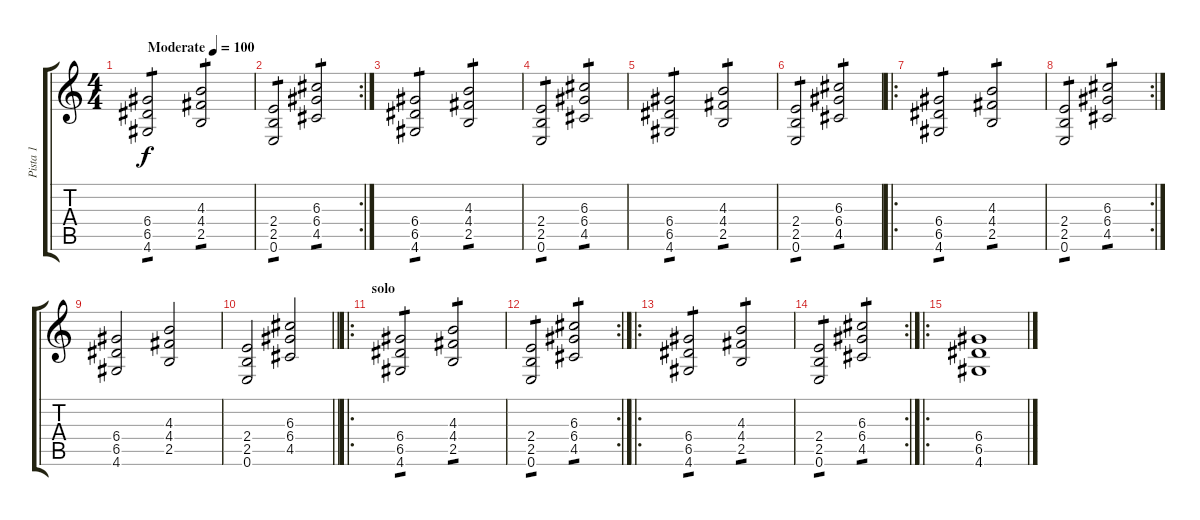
\track ("Pista 1" "Pista 1") {instrument overdrivenguitar}
\staff {score tabs}
\tuning (E4 B3 G3 D3 A2 E2) {hide}
\ts (4 4)
\tempo (100 "Moderate")
\clef g2
\ks c
(6.4 6.5 4.6).2{tp 1 dy f instrument overdrivenguitar} (4.3 4.4 2.5).2{tp 1} |
\rc 2
(2.4 2.5 0.6).2{tp 1} (6.3 6.4 4.5).2{tp 1} |
(6.4 6.5 4.6).2{tp 1} (4.3 4.4 2.5).2{tp 1} |
(2.4 2.5 0.6).2{tp 1} (6.3 6.4 4.5).2{tp 1} |
(6.4 6.5 4.6).2{tp 1} (4.3 4.4 2.5).2{tp 1} |
(2.4 2.5 0.6).2{tp 1} (6.3 6.4 4.5).2{tp 1} |
\ro
(6.4 6.5 4.6).2{tp 1} (4.3 4.4 2.5).2{tp 1} |
\rc 2
(2.4 2.5 0.6).2{tp 1} (6.3 6.4 4.5).2{tp 1} |
(6.4 6.5 4.6).2 (4.3 4.4 2.5).2 |
\barLineRight lightlight
(2.4 2.5 0.6).2 (6.3 6.4 4.5).2 |
\ro
\section ("" "solo")
(6.4 6.5 4.6).2{txt "" tp 1} (4.3 4.4 2.5).2{tp 1} |
\rc 2
(2.4 2.5 0.6).2{tp 1} (6.3 6.4 4.5).2{tp 1} |
\ro
(6.4 6.5 4.6).2{tp 1} (4.3 4.4 2.5).2{tp 1} |
\rc 2
(2.4 2.5 0.6).2{tp 1} (6.3 6.4 4.5).2{tp 1} |
\ro
(6.4 6.5 4.6).1
